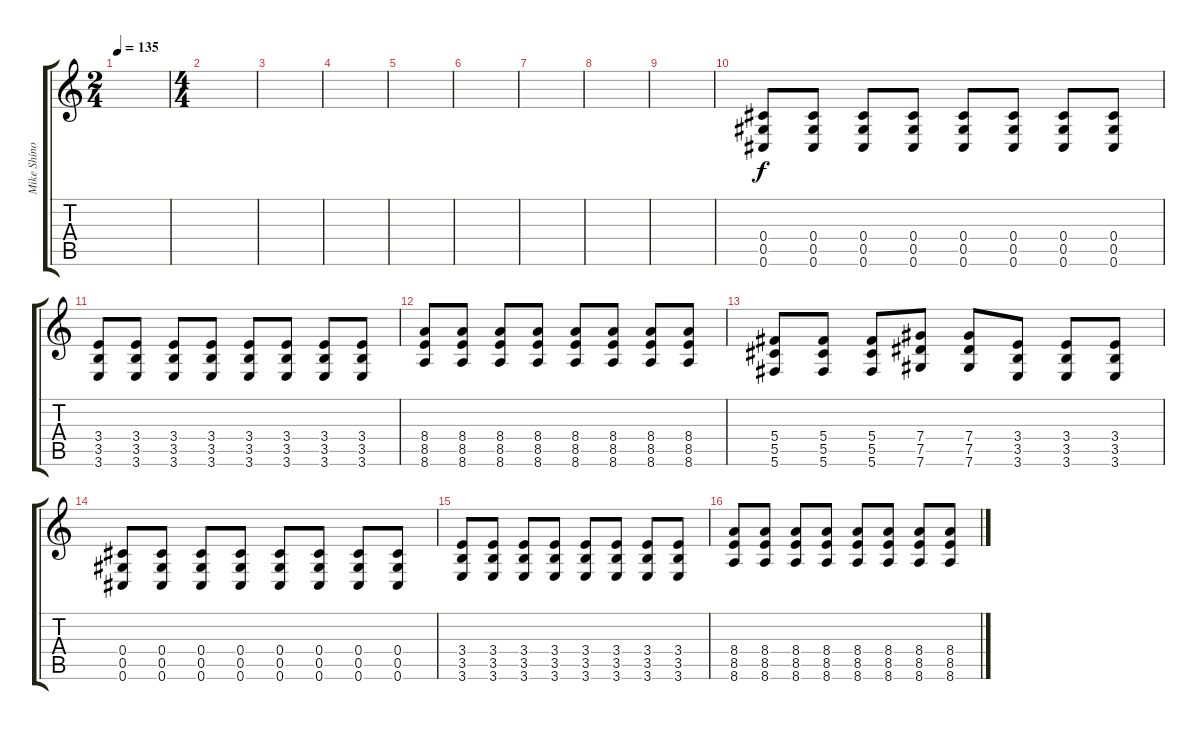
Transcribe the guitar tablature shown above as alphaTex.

\track ("Mike Shinoda (2nd Guitar)" "Mike Shino") {instrument distortionguitar}
\staff {score tabs}
\tuning (Eb4 Bb3 Gb3 Db3 Ab2 Db2) {hide}
\ts (2 4)
\tempo 135
\clef g2
\ks c
|
\ts (4 4)
|
|
|
|
|
|
|
|
(0.4 0.5 0.6).8 (0.4 0.5 0.6).8 (0.4 0.5 0.6).8 (0.4 0.5 0.6).8 (0.4 0.5 0.6).8 (0.4 0.5 0.6).8 (0.4 0.5 0.6).8 (0.4 0.5 0.6).8 |
(3.4 3.5 3.6).8 (3.4 3.5 3.6).8 (3.4 3.5 3.6).8 (3.4 3.5 3.6).8 (3.4 3.5 3.6).8 (3.4 3.5 3.6).8 (3.4 3.5 3.6).8 (3.4 3.5 3.6).8 |
(8.4 8.5 8.6).8 (8.4 8.5 8.6).8 (8.4 8.5 8.6).8 (8.4 8.5 8.6).8 (8.4 8.5 8.6).8 (8.4 8.5 8.6).8 (8.4 8.5 8.6).8 (8.4 8.5 8.6).8 |
(5.4 5.5 5.6).8 (5.4 5.5 5.6).8 (5.4 5.5 5.6).8 (7.4 7.5 7.6).8 (7.4 7.5 7.6).8 (3.4 3.5 3.6).8 (3.4 3.5 3.6).8 (3.4 3.5 3.6).8 |
(0.4 0.5 0.6).8 (0.4 0.5 0.6).8 (0.4 0.5 0.6).8 (0.4 0.5 0.6).8 (0.4 0.5 0.6).8 (0.4 0.5 0.6).8 (0.4 0.5 0.6).8 (0.4 0.5 0.6).8 |
(3.4 3.5 3.6).8 (3.4 3.5 3.6).8 (3.4 3.5 3.6).8 (3.4 3.5 3.6).8 (3.4 3.5 3.6).8 (3.4 3.5 3.6).8 (3.4 3.5 3.6).8 (3.4 3.5 3.6).8 |
(8.4 8.5 8.6).8 (8.4 8.5 8.6).8 (8.4 8.5 8.6).8 (8.4 8.5 8.6).8 (8.4 8.5 8.6).8 (8.4 8.5 8.6).8 (8.4 8.5 8.6).8 (8.4 8.5 8.6).8
